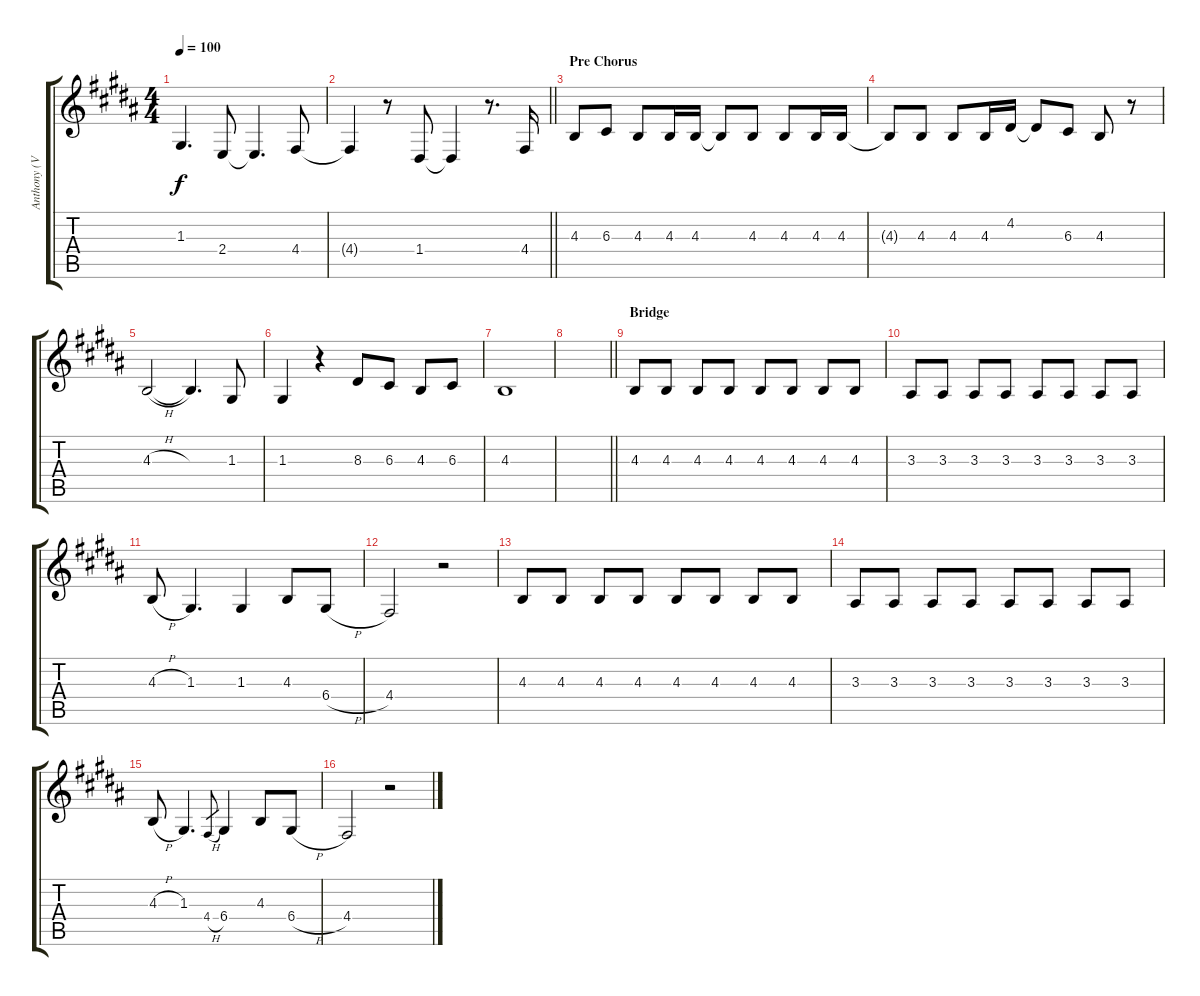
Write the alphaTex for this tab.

\track ("Anthony (Vocals)" "Anthony (V") {instrument altosax}
\staff {score tabs}
\tuning (E4 B3 G3 D3 A2 E2) {hide}
\ts (4 4)
\tempo 100
\clef g2
\ks b
1.3{t}.4{d dy f} 2.4.8 2.4{t}.4{d} 4.4.8 |
\barLineRight lightlight
4.4{t}.4 r.8 1.4.8 1.4{t}.4 r.8{d} 4.4.16 |
\section ("" "Pre Chorus")
4.3.8 6.3.8 4.3.8 4.3.16 4.3.16 4.3{t}.8 4.3.8 4.3.8 4.3.16 4.3.16 |
4.3{t}.8 4.3.8 4.3.8 4.3.16 4.2.16 4.2{t}.8 6.3.8 4.3.8 r.8 |
4.3{h}.2 4.3{t}.4{d} 1.3.8 |
1.3.4 r.4 8.3.8 6.3.8 4.3.8 6.3.8 |
4.3.1 |
\barLineRight lightlight
|
\section ("" "Bridge")
4.3.8 4.3.8 4.3.8 4.3.8 4.3.8 4.3.8 4.3.8 4.3.8 |
3.3.8 3.3.8 3.3.8 3.3.8 3.3.8 3.3.8 3.3.8 3.3.8 |
4.3{h}.8 1.3.4{d} 1.3.4 4.3.8 6.4{h}.8 |
4.4.2 r.2 |
4.3.8 4.3.8 4.3.8 4.3.8 4.3.8 4.3.8 4.3.8 4.3.8 |
3.3.8 3.3.8 3.3.8 3.3.8 3.3.8 3.3.8 3.3.8 3.3.8 |
4.3{h}.8 1.3.4{d} 4.4{h}.8{gr} 6.4.4 4.3.8 6.4{h}.8 |
4.4.2 r.2
